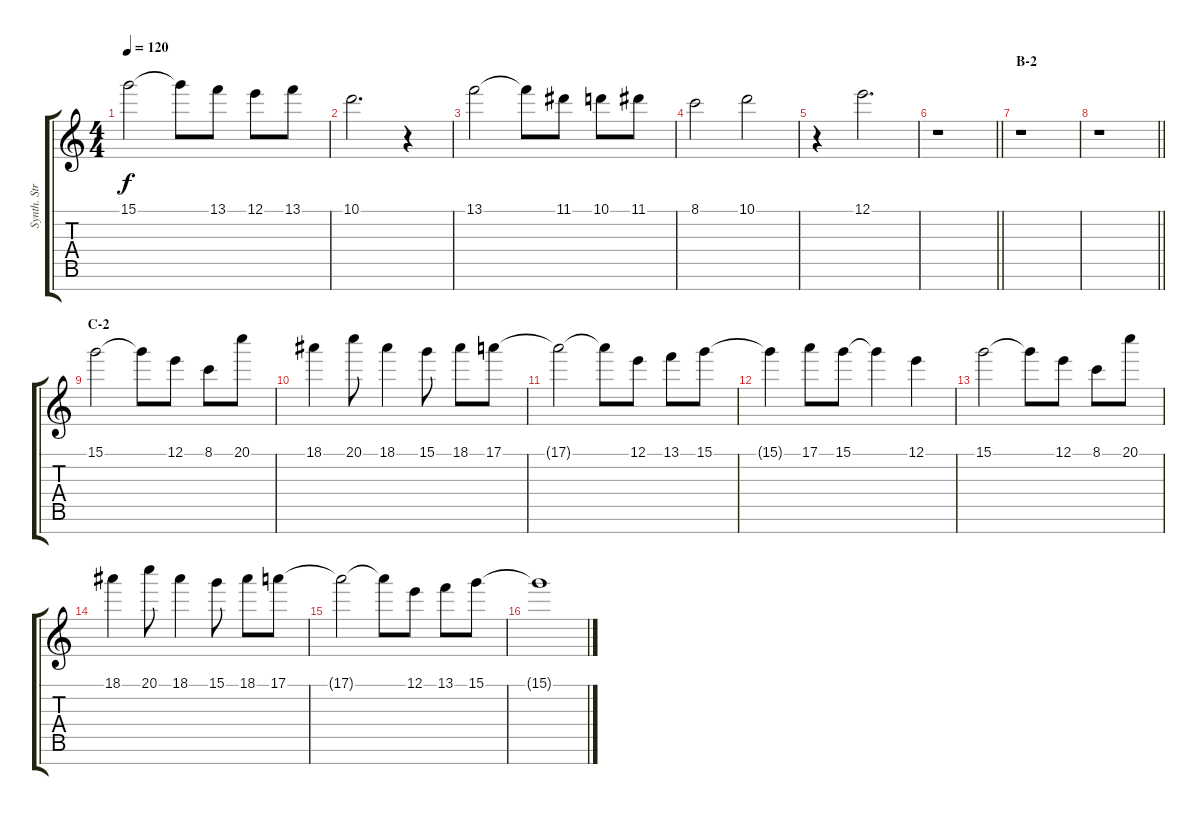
\track ("Synth. Strings" "Synth. Str") {instrument stringensemble2}
\staff {score tabs}
\tuning (E5 B4 G4 D4 A3 E3 B2) {hide}
\ts (4 4)
\tempo 120
\clef g2
\ks c
15.1.2{dy f} 15.1{t}.8 13.1.8 12.1.8 13.1.8 |
10.1.2{d} r.4 |
13.1.2 13.1{t}.8 11.1.8 10.1.8 11.1.8 |
8.1.2 10.1.2 |
r.4 12.1.2{d} |
\barLineRight lightlight
r.1 |
\section ("" "B-2")
r.1 |
\barLineRight lightlight
r.1 |
\section ("" "C-2")
15.1.2 15.1{t}.8 12.1.8 8.1.8 20.1.8 |
18.1.4 20.1.8 18.1.4 15.1.8 18.1.8 17.1.8 |
17.1{t}.2 17.1{t}.8 12.1.8 13.1.8 15.1.8 |
15.1{t}.4 17.1.8 15.1.8 15.1{t}.4 12.1.4 |
15.1.2 15.1{t}.8 12.1.8 8.1.8 20.1.8 |
18.1.4 20.1.8 18.1.4 15.1.8 18.1.8 17.1.8 |
17.1{t}.2 17.1{t}.8 12.1.8 13.1.8 15.1.8 |
15.1{t}.1
